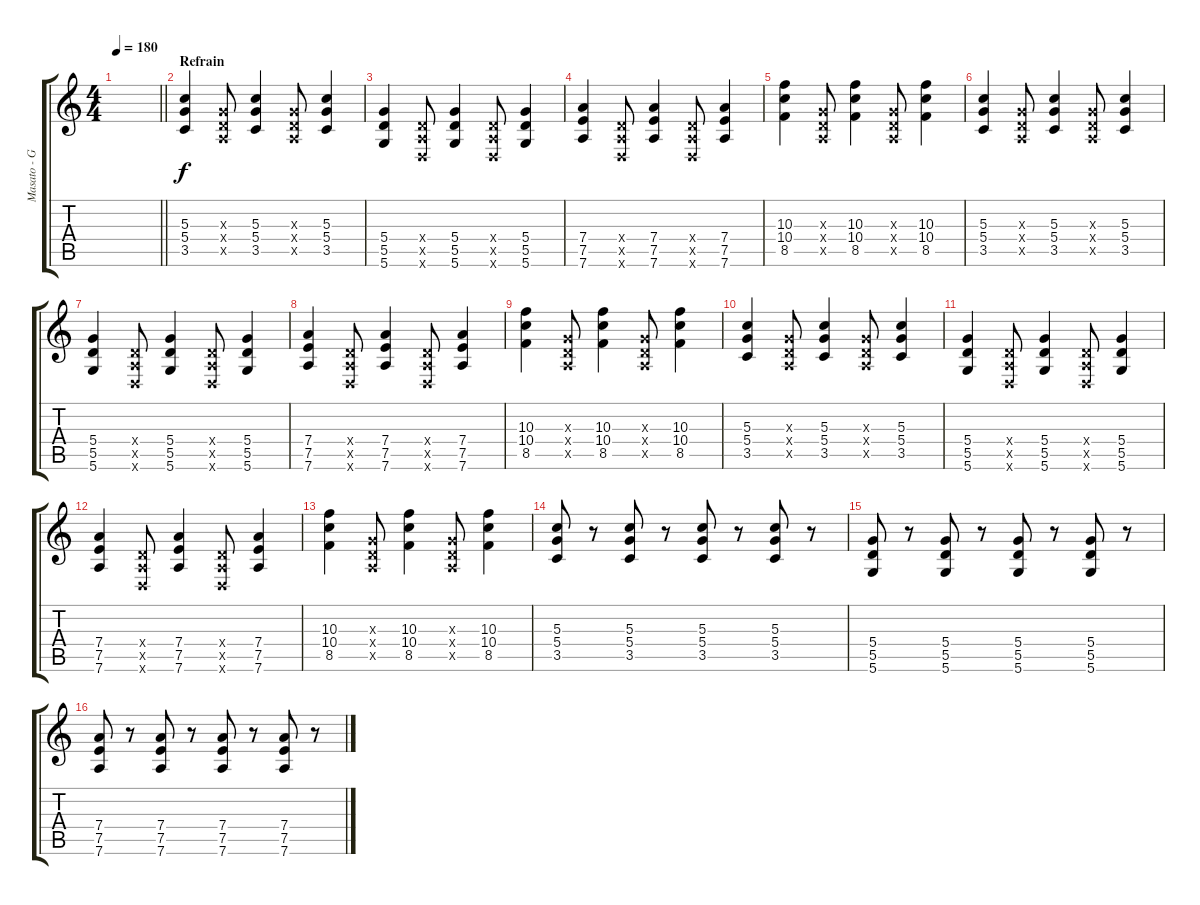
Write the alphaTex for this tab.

\track ("Masato - Guitare 1" "Masato - G") {instrument distortionguitar}
\staff {score tabs}
\tuning (E4 B3 G3 D3 A2 D2) {hide}
\ts (4 4)
\tempo 180
\clef g2
\barLineRight lightlight
\ks c
|
\section ("" "Refrain")
(5.3 5.4 3.5).4 (0.3{x} 0.4{x} 0.5{x}).8 (5.3 5.4 3.5).4 (0.3{x} 0.4{x} 0.5{x}).8 (5.3 5.4 3.5).4 |
(5.4 5.5 5.6).4 (0.4{x} 0.5{x} 0.6{x}).8 (5.4 5.5 5.6).4 (0.4{x} 0.5{x} 0.6{x}).8 (5.4 5.5 5.6).4 |
(7.4 7.5 7.6).4 (0.4{x} 0.5{x} 0.6{x}).8 (7.4 7.5 7.6).4 (0.4{x} 0.5{x} 0.6{x}).8 (7.4 7.5 7.6).4 |
(10.3 10.4 8.5).4 (0.3{x} 0.4{x} 0.5{x}).8 (10.3 10.4 8.5).4 (0.3{x} 0.4{x} 0.5{x}).8 (10.3 10.4 8.5).4 |
(5.3 5.4 3.5).4 (0.3{x} 0.4{x} 0.5{x}).8 (5.3 5.4 3.5).4 (0.3{x} 0.4{x} 0.5{x}).8 (5.3 5.4 3.5).4 |
(5.4 5.5 5.6).4 (0.4{x} 0.5{x} 0.6{x}).8 (5.4 5.5 5.6).4 (0.4{x} 0.5{x} 0.6{x}).8 (5.4 5.5 5.6).4 |
(7.4 7.5 7.6).4 (0.4{x} 0.5{x} 0.6{x}).8 (7.4 7.5 7.6).4 (0.4{x} 0.5{x} 0.6{x}).8 (7.4 7.5 7.6).4 |
(10.3 10.4 8.5).4 (0.3{x} 0.4{x} 0.5{x}).8 (10.3 10.4 8.5).4 (0.3{x} 0.4{x} 0.5{x}).8 (10.3 10.4 8.5).4 |
(5.3 5.4 3.5).4 (0.3{x} 0.4{x} 0.5{x}).8 (5.3 5.4 3.5).4 (0.3{x} 0.4{x} 0.5{x}).8 (5.3 5.4 3.5).4 |
(5.4 5.5 5.6).4 (0.4{x} 0.5{x} 0.6{x}).8 (5.4 5.5 5.6).4 (0.4{x} 0.5{x} 0.6{x}).8 (5.4 5.5 5.6).4 |
(7.4 7.5 7.6).4 (0.4{x} 0.5{x} 0.6{x}).8 (7.4 7.5 7.6).4 (0.4{x} 0.5{x} 0.6{x}).8 (7.4 7.5 7.6).4 |
(10.3 10.4 8.5).4 (0.3{x} 0.4{x} 0.5{x}).8 (10.3 10.4 8.5).4 (0.3{x} 0.4{x} 0.5{x}).8 (10.3 10.4 8.5).4 |
(5.3 5.4 3.5).8 r.8 (5.3 5.4 3.5).8 r.8 (5.3 5.4 3.5).8 r.8 (5.3 5.4 3.5).8 r.8 |
(5.4 5.5 5.6).8 r.8 (5.4 5.5 5.6).8 r.8 (5.4 5.5 5.6).8 r.8 (5.4 5.5 5.6).8 r.8 |
(7.4 7.5 7.6).8 r.8 (7.4 7.5 7.6).8 r.8 (7.4 7.5 7.6).8 r.8 (7.4 7.5 7.6).8 r.8
